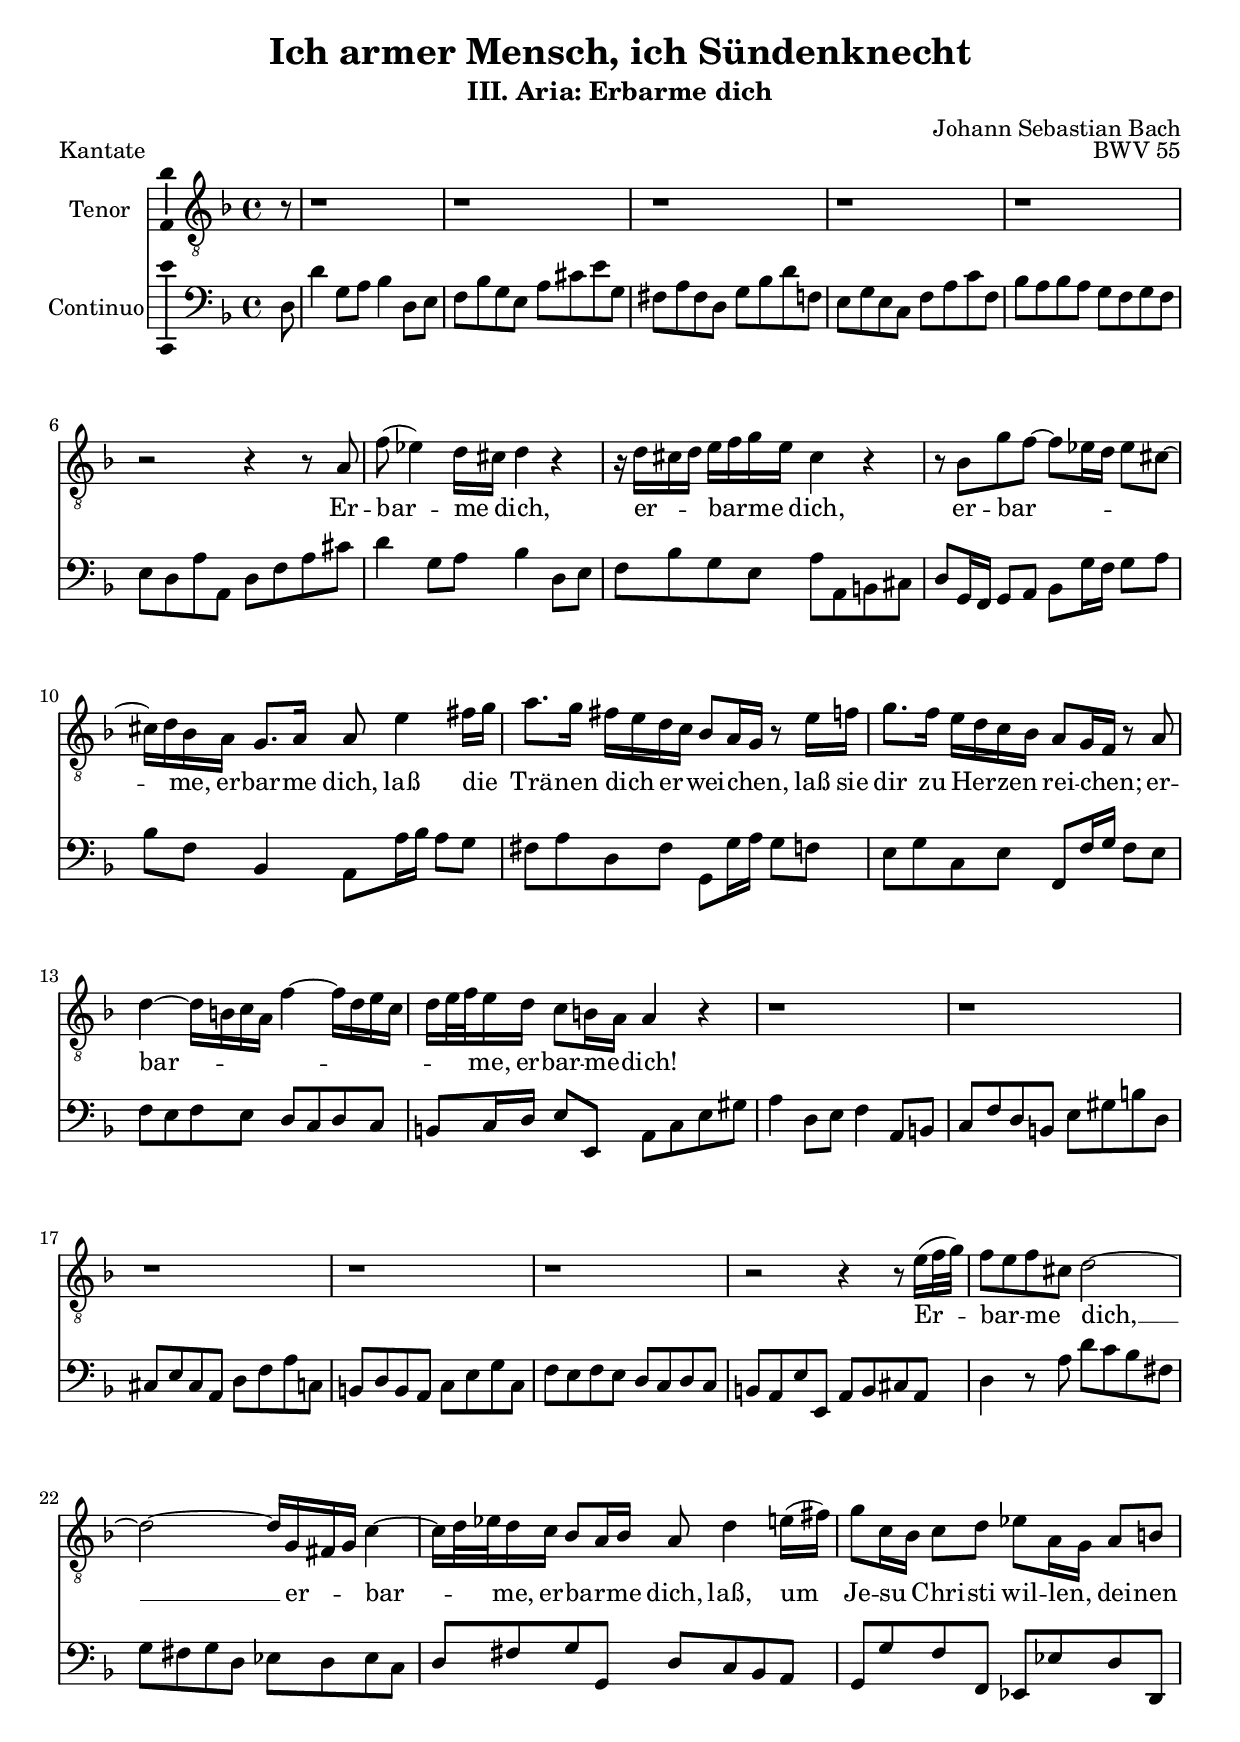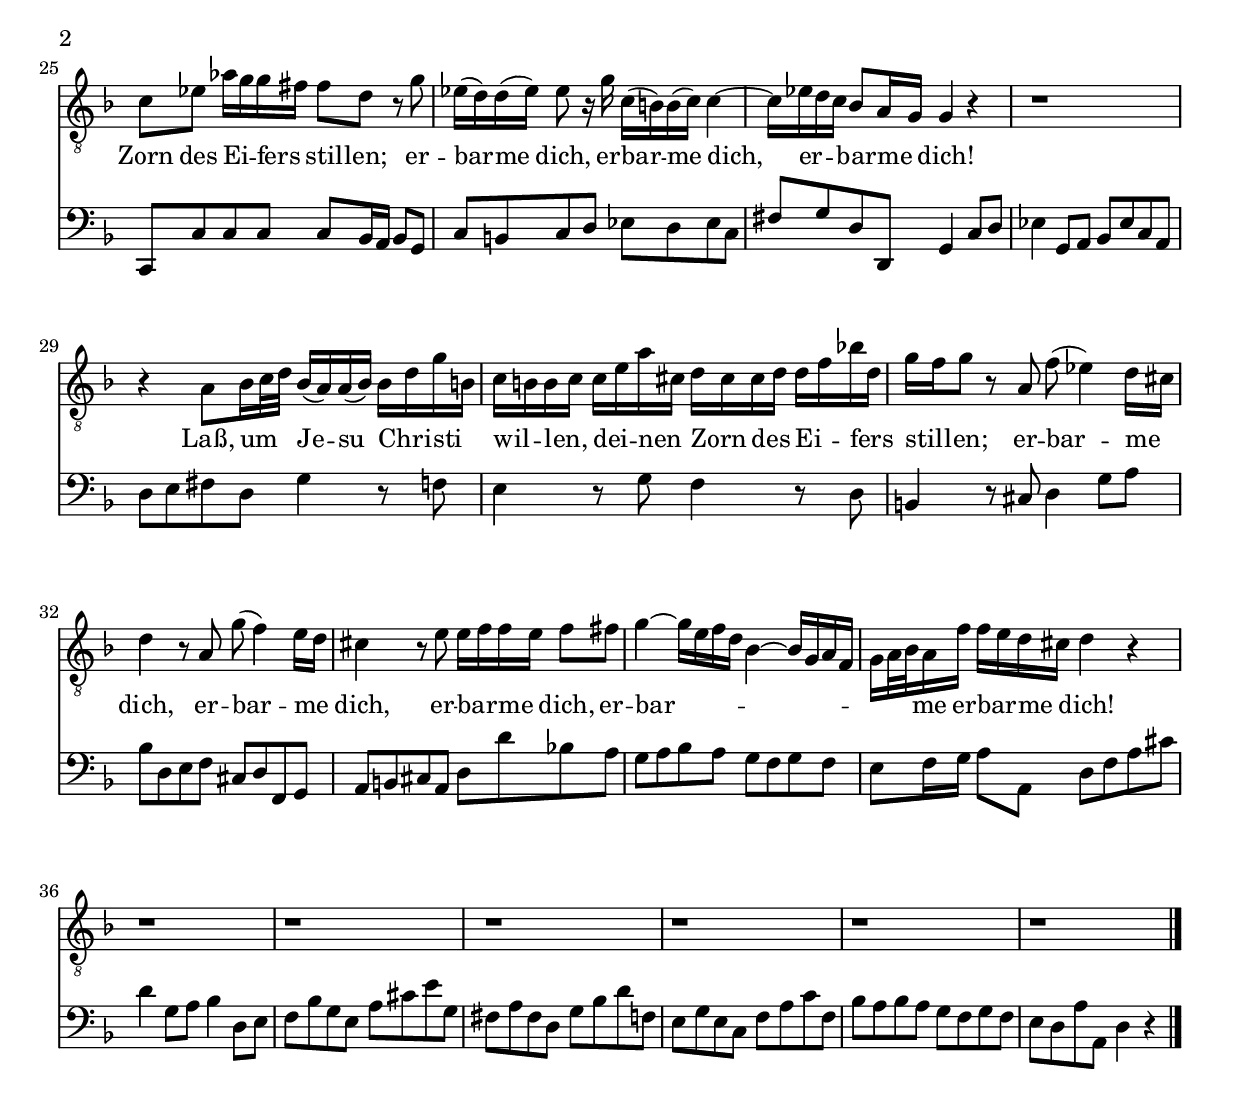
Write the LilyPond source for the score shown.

\version "2.16.2"
\language "italiano"

\paper {
  system-system-spacing #'padding = #5
}

\header {
  composer = "Johann Sebastian Bach"
  title = "Ich armer Mensch, ich Sündenknecht"
  subtitle = "III. Aria: Erbarme dich"
  opus = "BWV 55"
  piece = "Kantate"
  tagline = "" % no footer
}

global = {
  \key re \minor
  \time 4/4
  \tempo 4 = 40
  \set Score.tempoHideNote = ##t % hide tempo marking
}

voice = {
  \partial 8 r8 |
  r1 |
  r1 |
  r1 |
  r1 |
  r1 |
  r2 r4 r8 la |
  fa'8 ( mib4 ) re16 dod re4 r |
  r16 re dod re mi fa sol mi dod4 r |
  r8 sib sol' fa~ fa mib16 re mib8 dod~ |
  dod16 re sib la sol8. la16 la8 mi'4 fad16 sol |
  la8. sol16 fad mi re do sib8 la16 sol r8 mi'16 fa |
  sol8. fa16 mi re do sib la8 sol16 fa r8 la |
  re4~ re16 si do la fa'4~ fa16 re mi do |
  re16 mi32 fa mi16 re do8 si16 la la4 r |
  r1 |
  r1 |
  r1 |
  r1 |
  r1 |
  r2 r4 r8 mi'16 ( fa32 sol ) |
  fa8 mi fa dod re2~ |
  re2~ re16 sol, fad sol do4~ |
  do16 re32 mib re16 do sib8 la16 sib la8 re4 mi16 ( fad ) |
  sol8 do,16 sib do8 re mib la,16 sol la8 si |
  do8 mib lab16 sol sol fad fad8 re r sol |
  mib16 ( re ) re ( mib ) mib8 r16 sol do, ( si ) si ( do ) do4~ |
  do16 mib re do sib8 la16 sol sol4 r |
  r1 |
  r4 la8 sib16 do32 re sib16 ( la ) la ( sib )sib re sol si, |
  do16 si si do do mi la dod, re dod dod re re fa sib! re, |
  sol16 fa sol8 r la, fa' ( mib4 ) re16 dod |
  re4 r8 la sol' ( fa4 ) mi16 re |
  dod4 r8 mi8 mi16 fa fa mi fa8 fad |
  sol4~ sol16 mi fa re sib4~ sib16 sol la fa |
  sol16 la32 sib la16 fa' fa mi re dod re4 r |
  r1 |
  r1 |
  r1 |
  r1 |
  r1 |
  r1 |
  \bar "|."
}

text = \lyricmode {
  Er -- bar -- me _ dich, er -- _ _ bar -- _ me _ dich,
  er -- bar -- _ _ _ _ _ _ me, er -- bar -- me dich,
  laß die _ Trä -- nen dich _ er -- _ wei -- "chen," _
  laß sie dir zu Her -- _ zen _ rei -- "chen;" _
  er -- bar -- _ _ _ _ _ _ _ _ _ _ me, er -- bar -- me -- _ dich!
  
  Er -- bar -- _ me _ dich, __
  er -- _ _ bar -- _ _ me, er -- bar -- _ me dich,
  laß, um Je -- su _ Chri -- sti wil -- len, _
  dei -- nen Zorn des Ei -- _ fers _ stil -- len;
  er -- bar -- me dich, er -- bar -- me dich,
  er -- _ _ bar -- me _ dich!
  
  Laß, um _ _ Je -- su Chri -- _ sti _ wil -- _ len, _
  dei -- _ nen _ Zorn _ des _ Ei -- _ fers _ stil -- _ len;
  er -- bar -- me _ dich, er -- bar -- me _ dich,
  er -- bar -- _ me _ dich, er -- bar -- _ _ _ _ _ _ _ _ _ _ me
  er -- bar -- _ me _ dich!
}

continuo = {
  \partial 8 re8 |
  re'4 sol,8 la sib4 re,8 mi |
  fa8 sib sol mi la dod mi sol, |
  fad8 la fad re sol sib re fa, |
  mi8 sol mi do fa la do fa, |
  sib8 la sib la sol fa sol fa |
  mi8 re la' la, re fa la dod |
  re4 sol,8 la sib4 re,8 mi |
  fa8 sib sol mi la la, si dod |
  re8 sol,16 fa sol8 la sib sol'16 fa sol8 la |
  sib8 fa sib,4 la8 la'16 sib la8 sol |
  fad8 la re, fad sol, sol'16 la sol8 fa |
  mi8 sol do, mi fa, fa'16 sol fa8 mi |
  fa8 mi fa mi re do re do |
  si8 do16 re mi8 mi,8 la do mi sold |
  la4 re,8 mi fa4 la,8 si |
  do8 fa re si mi sold si re, |
  dod8 mi dod la re fa la do, |
  si8 re si la do mi sol do, |
  fa8 mi fa mi re do re do |
  si8 la mi' mi, la si dod la |
  re4 r8 la' re do sib fad |
  sol8 fad sol re mib re mib do |
  re8 fad sol sol, re' do sib la |
  sol8 sol' fa fa, mib mib' re re, |
  do8 do' do do do sib16 la sib8 sol |
  do8 si do re mib re mib do |
  fad8 sol re re, sol4 do8 re |
  mib4 sol,8 la sib mib do la |
  re8 mi fad re sol4 r8 fa |
  mi4 r8 sol fa4 r8 re |
  si4 r8 dod8 re4 sol8 la |
  sib8 re, mi fa dod re fa, sol |
  la8 si dod la re re' sib! la |
  sol8 la sib la sol fa sol fa |
  mi8 fa16 sol la8 la, re fa la dod |
  re4 sol,8 la sib4 re,8 mi |
  fa8 sib sol mi la dod mi sol, |
  fad8 la fad re sol sib re fa, |
  mi8 sol mi do fa la do fa, |
  sib8 la sib la sol fa sol fa |
  mi8 re la' la, re4 r4 |
  \bar "|."
}

\score {
  <<
    \new Voice = "Voice" <<
      \global
      \set Staff.instrumentName = #"Tenor"
      \set Staff.midiInstrument = #"clarinet"
      \relative do' {
        \clef "G_8"
        \voice
      }
      \addlyrics {
          \text
        }
    >>
    \new Voice = "Continuo" <<
      \global
      \set Staff.instrumentName = #"Continuo"
      \set Staff.midiInstrument = #"contrabass"
      \relative do {
        \clef bass
        \continuo
      }
    >>
  >>

  \layout {
    \context {
      \Voice
      \consists Ambitus_engraver % display ambitus
    }
  }
  
  \midi { }
}

